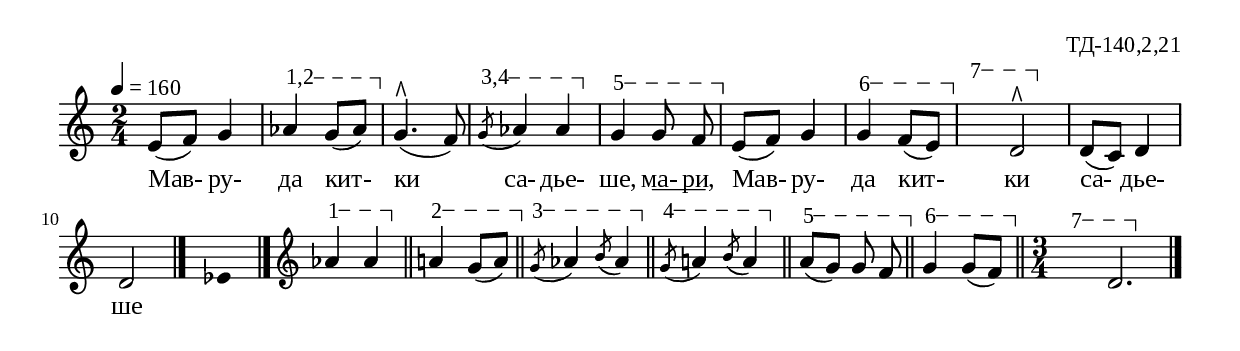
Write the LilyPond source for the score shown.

%{
TD_140_2_21
%}

\include "td-preamble.ly"

\score {
\relative c' {
 \tempo 4 = 160
  \time 2/4
 e8( f) g4 
 \par
 \varAB
 aes\startTextSpan g8( aes\stopTextSpan) |
 g4.^\rtoe( f8) 
 \varCD
\acciaccatura g8\startTextSpan aes4 aes\stopTextSpan |
\varE
g\startTextSpan g8 f\stopTextSpan\noBeam  | 
e( f) g4 
\varF
g\startTextSpan f8( e\stopTextSpan)
\varG
\set Score.measureLength = #(ly:make-moment 3 4)
\hideNotes d4\startTextSpan  \unHideNotes  d2\stopTextSpan^\rtoe 
\set Score.measureLength = #(ly:make-moment 2 4)
d8( c) d4 d2
 \bar "|." 
 s4 \fixB ees4  \fixC  
 \bar "|." 
\endm %%\break
 \varA
 aes4\startTextSpan aes\stopTextSpan \bar "||"
 \varB
 a!\startTextSpan g8( a\stopTextSpan) \bar "||"
 \varC
  \acciaccatura g8\startTextSpan aes4 \acciaccatura b8 aes4\stopTextSpan \bar "||" 
 \varD
  \acciaccatura g8\startTextSpan a!4 \acciaccatura b8 a4\stopTextSpan \bar "||"  
\varE
a8\startTextSpan[( g)] g f\stopTextSpan\noBeam \bar "||"
 \varF
 g4\startTextSpan g8( f\stopTextSpan) \bar "||" 
 \varG
 \time 3/4 
 \set Score.measureLength = #(ly:make-moment 4 4)
 \hideNotes d4\startTextSpan \unHideNotes  d2.\stopTextSpan
 \bar "|."
}
\addlyrics { Мав- ру- да кит- ки са- дье- ше, 
ма- \startTextSpan ри, \stopTextSpan 
Мав- ру- да кит- " " ки са- дье- ше }
%
\layout {
  indent = #0
  line-width = 190\mm
  ragged-right=##f
\context {
      \Lyrics
      \consists "Text_spanner_engraver"
      \override TextSpanner #'direction = #DOWN
      \override TextSpanner #'style = #'line    
      \override TextSpanner #'outside-staff-priority = ##f
      \override TextSpanner #'padding = #0.2 % sets the distance of the line from the lyrics
      \override TextSpanner #'bound-details =
      #`((left . ((Y . 0)
                  (padding . 0)
                  (attach-dir . ,LEFT)))
         (left-broken . ((end-on-note . #t)))
         (right . ((Y . 0)
                   (padding . 0)
                   (attach-dir . ,RIGHT))))
    }
  
}
%
\midi { 
	\context {
		\Score
		tempoWholesPerMinute = #(ly:make-moment 160 4)
		}
	}
}

\header{
  opus = "ТД-140,2,21"
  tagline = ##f
}


